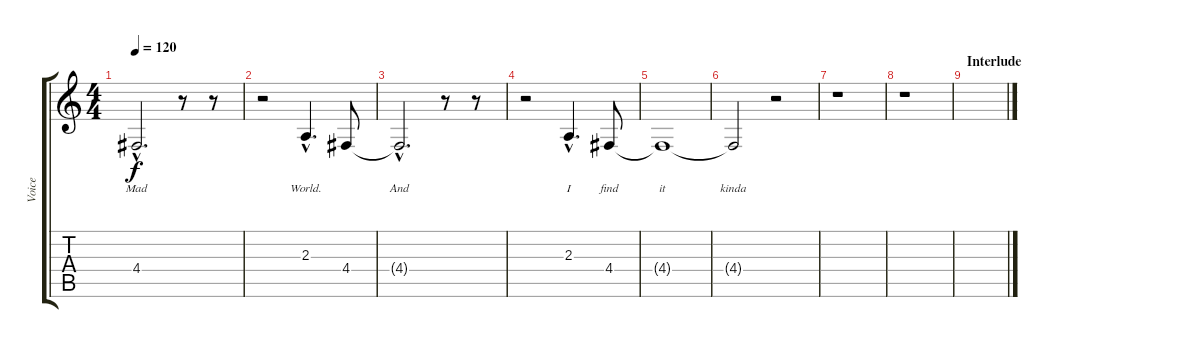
\track ("Voice" "Voice") {instrument clarinet}
\staff {score tabs}
\tuning (E4 B3 G3 D3 A2 E2) {hide}
\ts (4 4)
\tempo 120
\clef g2
\ks c
4.4{hac t}.2{d lyrics (0 "Mad") lyrics (1 "") lyrics (2 "") lyrics (3 "") lyrics (4 "") dy f} r.8 r.8 |
r.2 2.3{hac}.4{d lyrics (0 "World.") lyrics (1 "") lyrics (2 "") lyrics (3 "") lyrics (4 "")} 4.4.8{lyrics (0 "") lyrics (1 "") lyrics (2 "") lyrics (3 "") lyrics (4 "")} |
4.4{hac t}.2{d lyrics (0 "And") lyrics (1 "") lyrics (2 "") lyrics (3 "") lyrics (4 "")} r.8 r.8 |
r.2 2.3{hac}.4{d lyrics (0 "I") lyrics (1 "") lyrics (2 "") lyrics (3 "") lyrics (4 "")} 4.4.8{lyrics (0 "find") lyrics (1 "") lyrics (2 "") lyrics (3 "") lyrics (4 "")} |
4.4{t}.1{lyrics (0 "it") lyrics (1 "") lyrics (2 "") lyrics (3 "") lyrics (4 "")} |
4.4{t}.2{lyrics (0 "kinda") lyrics (1 "") lyrics (2 "") lyrics (3 "") lyrics (4 "")} r.2 |
r.1 |
r.1 |
\section ("" "Interlude")
